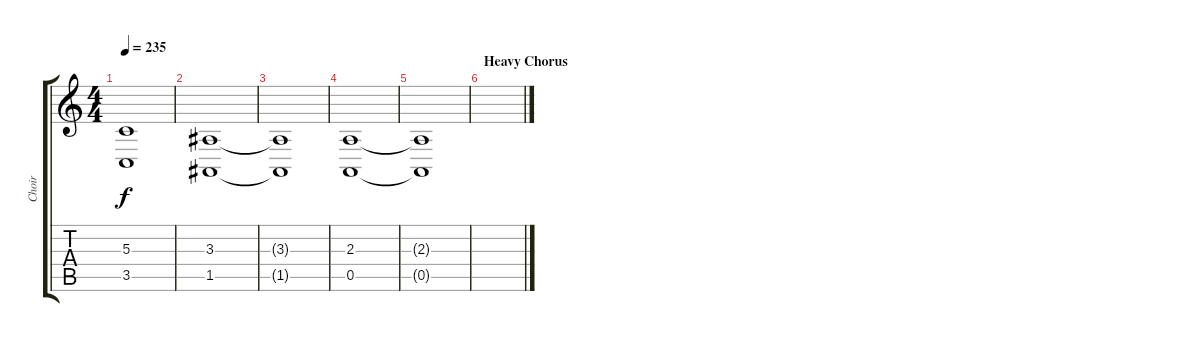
\track ("Choir" "Choir") {instrument choiraahs}
\staff {score tabs}
\tuning (E4 B3 G3 D3 A2 E2) {hide}
\ts (4 4)
\tempo 235
\clef g2
\ks c
(5.3{t} 3.5{t}).1{dy f} |
(3.3 1.5).1 |
(3.3{t} 1.5{t}).1 |
(2.3 0.5).1 |
(2.3{t} 0.5{t}).1 |
\section ("" "Heavy Chorus")
